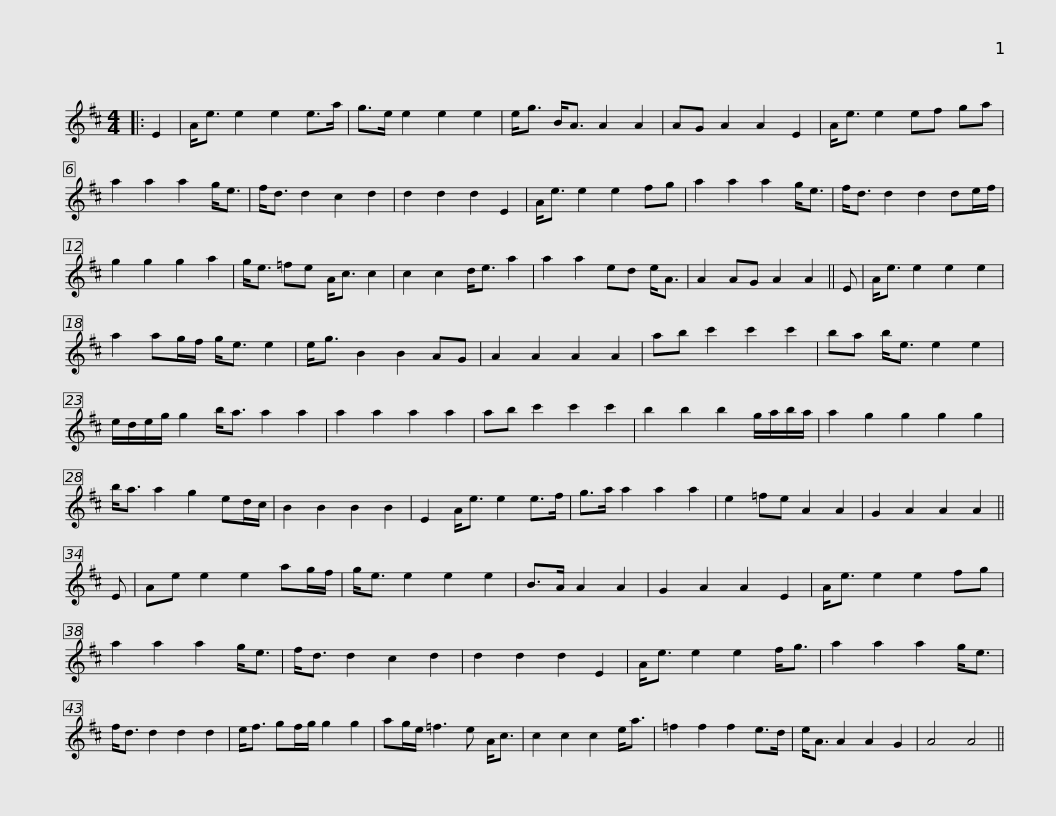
X:1
L:1/8
M:4/4
I:linebreak $
K:D
V:1 treble
V:1
|: E2 | A<e e2 e2 e>a | g>e e2 e2 e2 | e<g B<A A2 A2 | AG A2 A2 E2 | %5
 A<e e2 ef ga | a2 a2 a2 g<e |$ f<d d2 c2 d2 | d2 d2 d2 E2 | A<e e2 e2 fg | %10
 a2 a2 a2 g<e | f<d d2 d2 de/f/ | g2 g2 g2 a2 | g<e =fe A<c c2 |$ c2 c2 d<e a2 | %15
 a2 a2 ed e<A | A2 AG A2 A2 || E | A<e e2 e2 e2 | a2 ag/f/ g<e e2 | %20
 e<g B2 B2 AG | A2 A2 A2 A2 |$ ab c'2 c'2 c'2 | ba b<e e2 e2 | e/d/e/g/ g2 b<a a2 a2 | %25
 a2 a2 a2 a2 | ab c'2 c'2 c'2 |$ b2 b2 b2 g/a/b/a/ | a2 g2 g2 g2 g2 | b<a a2 g2 ed/c/ | %30
 B2 B2 B2 B2 | E2 A<e e2 e>f | g>a a2 a2 a2 |$ e2 =fe A2 A2 | G2 A2 A2 A2 || %35
 E | Ae e2 e2 ag/f/ | g<e e2 e2 e2 | B>A A2 A2 | G2 A2 A2 E2 | %40
 A<e e2 e2 fg |$ a2 a2 a2 g<e | f<d d2 c2 d2 | d2 d2 d2 E2 | A<e e2 e2 f<g | %45
 a2 a2 a2 g<e | f<d d2 d2 d2 | e<f gf/g/ g2 g2 |$ ag/e/ =f3 e A<c | c2 c2 c2 e<a | %50
 =f2 f2 f2 e>d | e<A A2 A2 G2 | A4 A4 || %53
